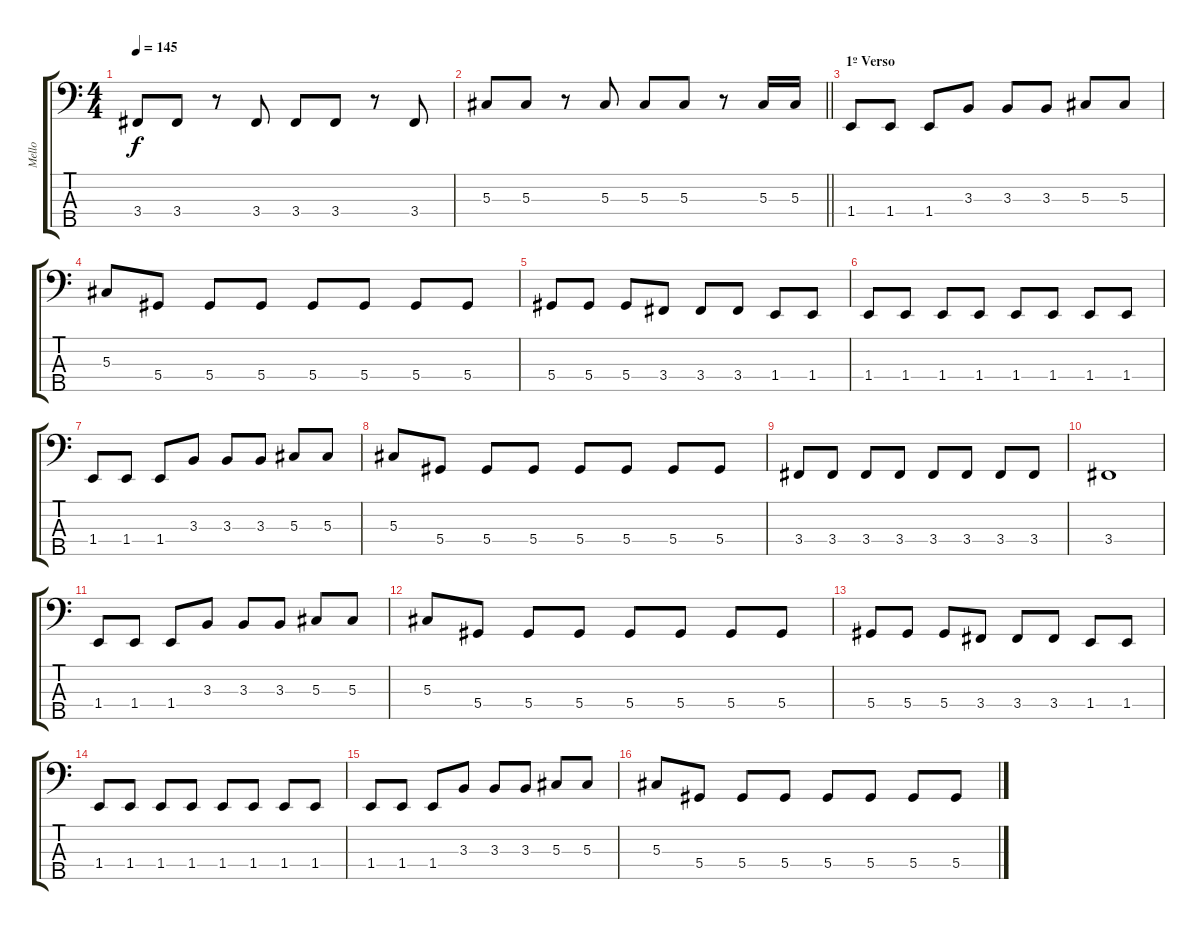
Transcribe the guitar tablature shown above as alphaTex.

\track ("Mello" "Mello") {instrument electricbassfinger}
\staff {score tabs}
\tuning (Gb2 Db2 Ab1 Eb1 Bb0) {hide}
\ts (4 4)
\tempo 145
\clef f4
\ks c
3.4.8{dy f} 3.4.8 r.8 3.4.8 3.4.8 3.4.8 r.8 3.4.8 |
\barLineRight lightlight
5.3.8 5.3.8 r.8 5.3.8 5.3.8 5.3.8 r.8 5.3.16 5.3.16 |
\section ("" "1º Verso")
1.4.8 1.4.8 1.4.8 3.3.8 3.3.8 3.3.8 5.3.8 5.3.8 |
5.3.8 5.4.8 5.4.8 5.4.8 5.4.8 5.4.8 5.4.8 5.4.8 |
5.4.8 5.4.8 5.4.8 3.4.8 3.4.8 3.4.8 1.4.8 1.4.8 |
1.4.8 1.4.8 1.4.8 1.4.8 1.4.8 1.4.8 1.4.8 1.4.8 |
1.4.8 1.4.8 1.4.8 3.3.8 3.3.8 3.3.8 5.3.8 5.3.8 |
5.3.8 5.4.8 5.4.8 5.4.8 5.4.8 5.4.8 5.4.8 5.4.8 |
3.4.8 3.4.8 3.4.8 3.4.8 3.4.8 3.4.8 3.4.8 3.4.8 |
3.4.1 |
1.4.8 1.4.8 1.4.8 3.3.8 3.3.8 3.3.8 5.3.8 5.3.8 |
5.3.8 5.4.8 5.4.8 5.4.8 5.4.8 5.4.8 5.4.8 5.4.8 |
5.4.8 5.4.8 5.4.8 3.4.8 3.4.8 3.4.8 1.4.8 1.4.8 |
1.4.8 1.4.8 1.4.8 1.4.8 1.4.8 1.4.8 1.4.8 1.4.8 |
1.4.8 1.4.8 1.4.8 3.3.8 3.3.8 3.3.8 5.3.8 5.3.8 |
5.3.8 5.4.8 5.4.8 5.4.8 5.4.8 5.4.8 5.4.8 5.4.8
